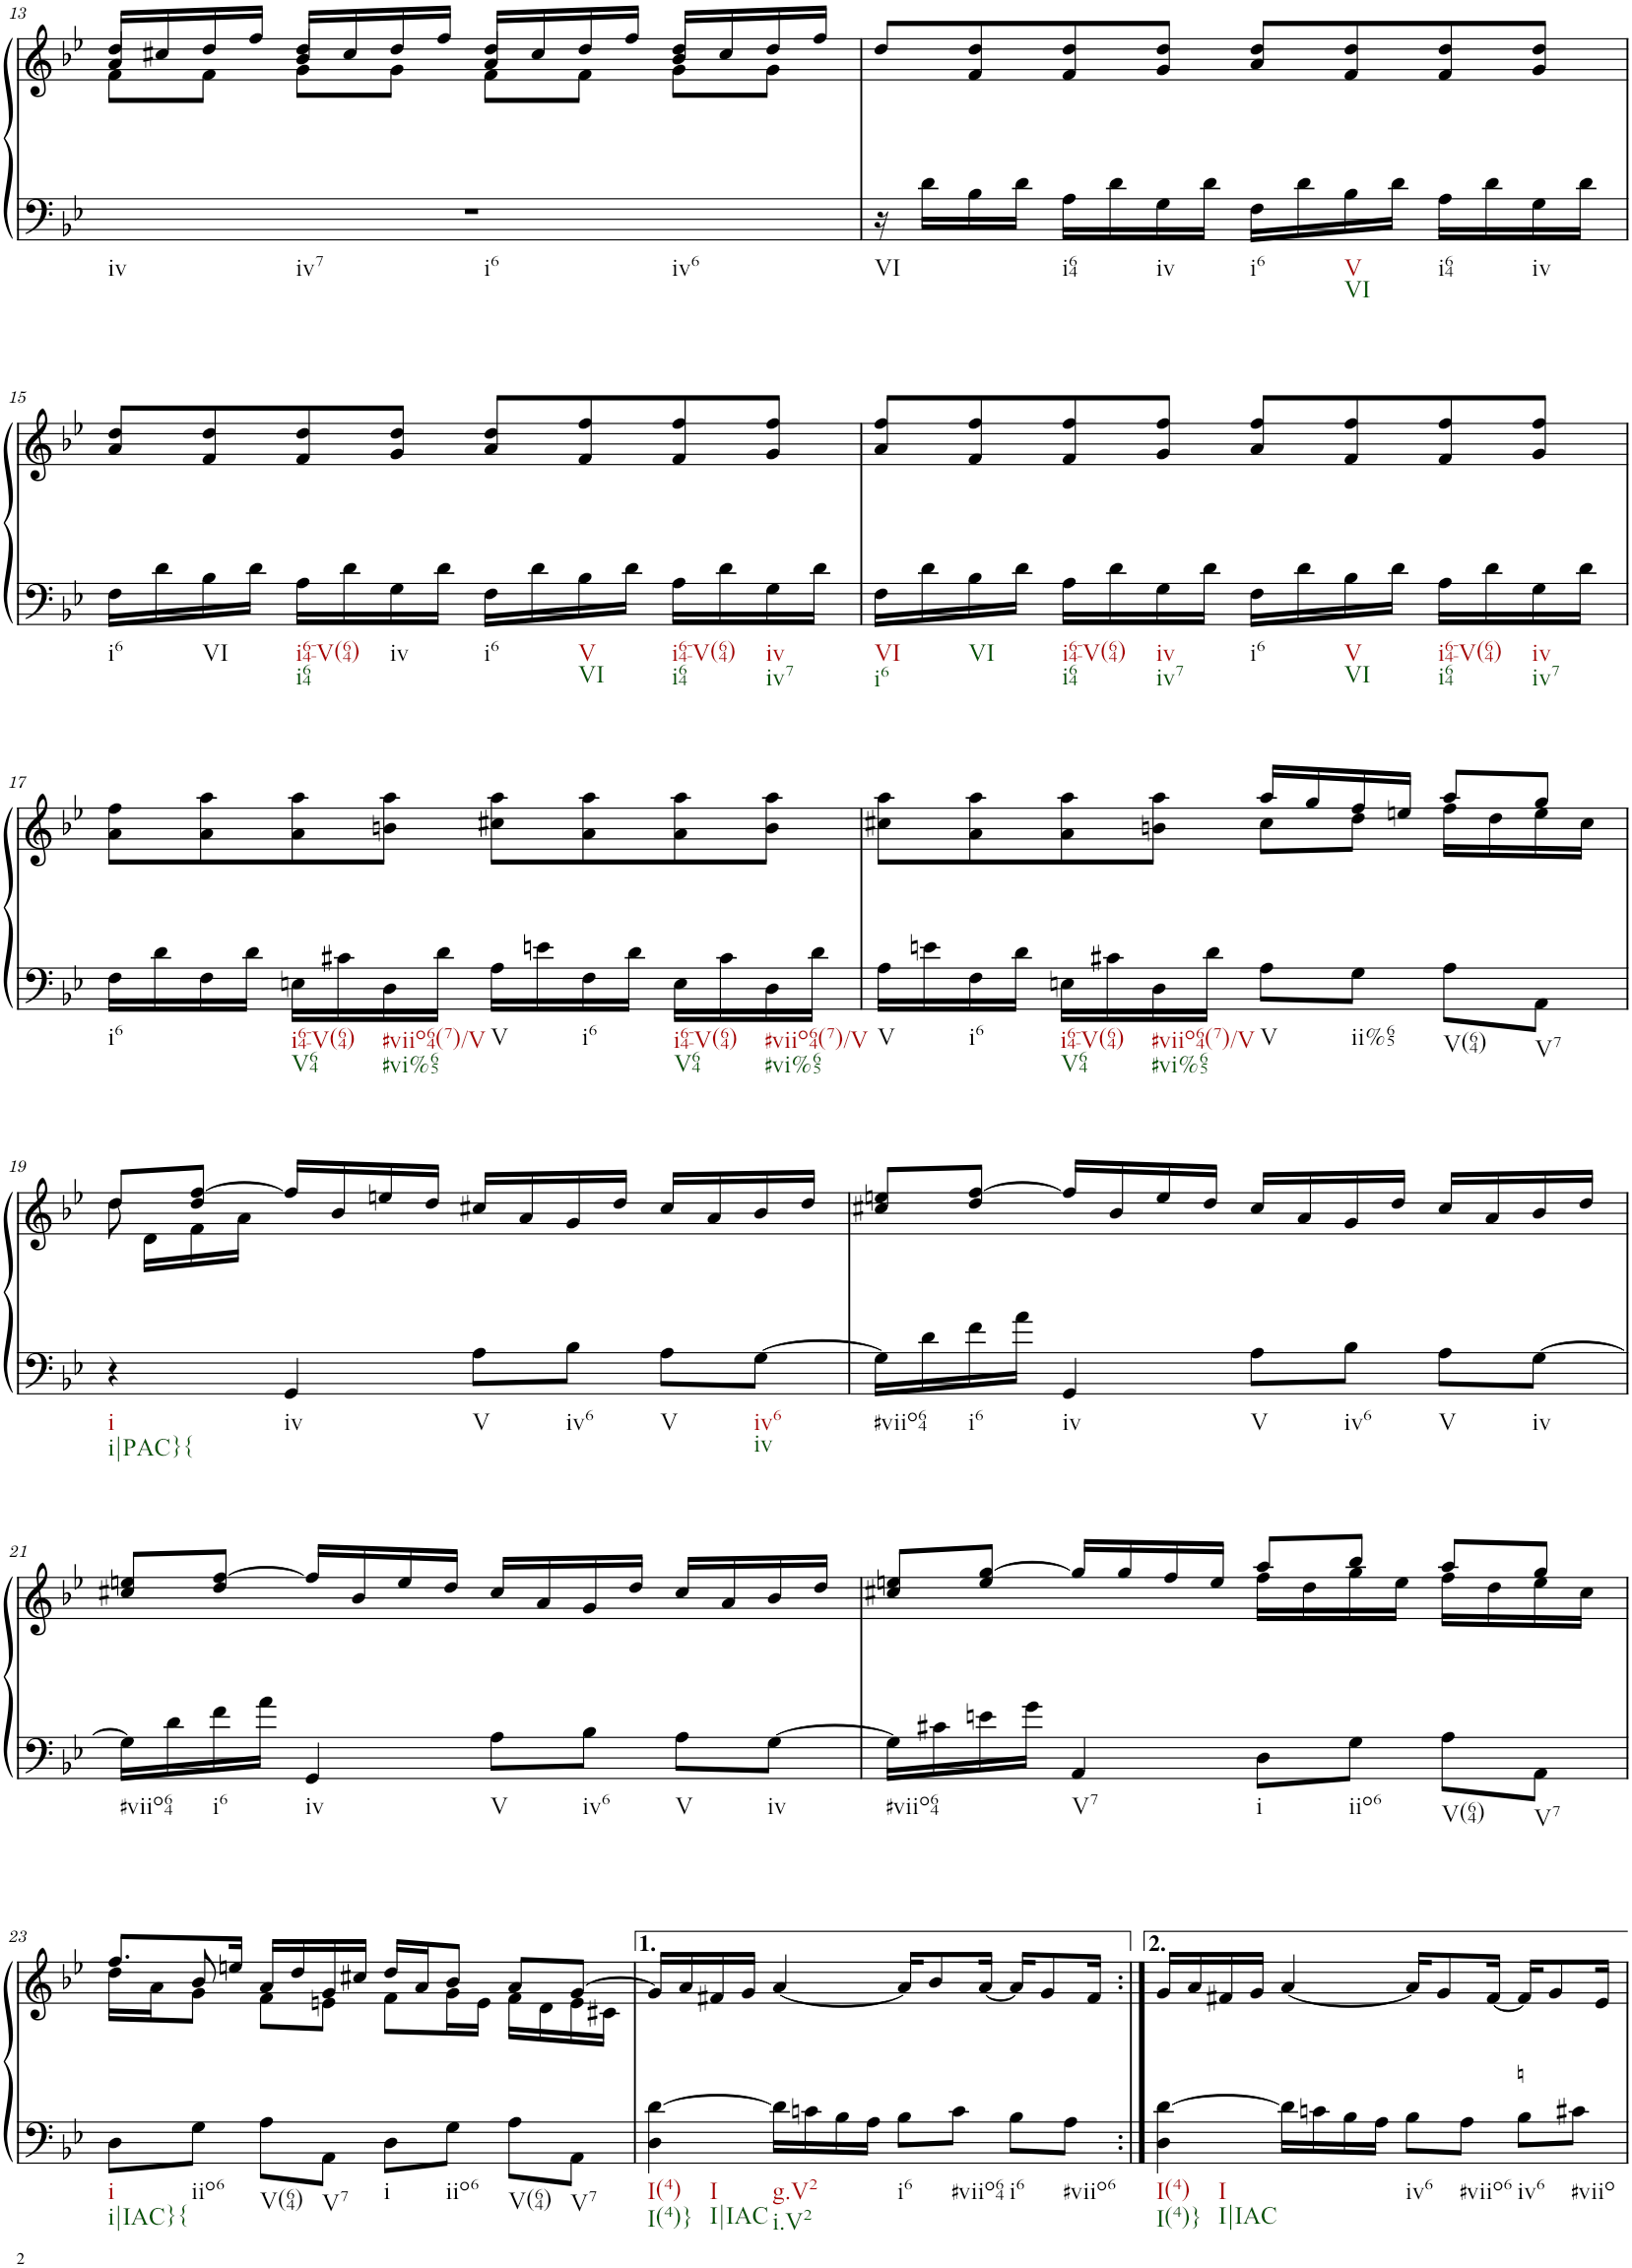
**kern	**kern
*part1	*part1
*staff2	*staff1
*I"Piano	*
*I'Pno.	*
!!LO:PB:g=z
*clefF4	*clefG2
*k[b-e-]	*k[b-e-]
*M4/4	*M4/4
*met(c)	*met(c)
=13	=13
*	*^
*	*	*^
!LO:TX:b:t=iv	!	!	!
!LO:TX:b:t=iv7	!	!	!
!LO:TX:b:t=i6	!	!	!
!LO:TX:b:t=iv6	!	!	!
1r	16dd/LL	8f\L	4a/
.	16cc#X/	.	.
.	16dd/	8f\J	.
.	16ff/JJ	.	.
.	16dd/LL	8g\L	4b-/
.	16cc#/	.	.
.	16dd/	8g\J	.
.	16ff/JJ	.	.
.	16dd/LL	8f\L	4a/
.	16cc#/	.	.
.	16dd/	8f\J	.
.	16ff/JJ	.	.
.	16dd/LL	8g\L	4b-/
.	16cc#/	.	.
.	16dd/	8g\J	.
.	16ff/JJ	.	.
*	*v	*v	*v
=14	=14
!LO:TX:b:t=VI	!
16r	8dd/L
16d\LL	.
16B-\	8f/ 8dd/
16d\JJ	.
!LO:TX:b:t=i64	!
16A\LL	8f/ 8dd/
16d\	.
!LO:TX:b:t=iv	!
16G\	8g/ 8dd/J
16d\JJ	.
!LO:TX:b:t=i6	!
16F\LL	8a/ 8dd/L
16d\	.
!LO:TX:b:t=V	!
!LO:TX:b:t=VI	!
16B-\	8f/ 8dd/
16d\JJ	.
!LO:TX:b:t=i64	!
16A\LL	8f/ 8dd/
16d\	.
!LO:TX:b:t=iv	!
16G\	8g/ 8dd/J
16d\JJ	.
!!LO:LB:g=z
=15	=15
!LO:TX:b:t=i6	!
16F\LL	8a/ 8dd/L
16d\	.
!LO:TX:b:t=VI	!
16B-\	8f/ 8dd/
16d\JJ	.
!LO:TX:b:t=i64-V(64)	!
!LO:TX:b:t=i64	!
16A\LL	8f/ 8dd/
16d\	.
!LO:TX:b:t=iv	!
16G\	8g/ 8dd/J
16d\JJ	.
!LO:TX:b:t=i6	!
16F\LL	8a/ 8dd/L
16d\	.
!LO:TX:b:t=V	!
!LO:TX:b:t=VI	!
16B-\	8f/ 8ff/
16d\JJ	.
!LO:TX:b:t=i64-V(64)	!
!LO:TX:b:t=i64	!
16A\LL	8f/ 8ff/
16d\	.
!LO:TX:b:t=iv	!
!LO:TX:b:t=iv7	!
16G\	8g/ 8ff/J
16d\JJ	.
=16	=16
!LO:TX:b:t=VI	!
!LO:TX:b:t=i6	!
16F\LL	8a/ 8ff/L
16d\	.
!LO:TX:b:t=VI	!
16B-\	8f/ 8ff/
16d\JJ	.
!LO:TX:b:t=i64-V(64)	!
!LO:TX:b:t=i64	!
16A\LL	8f/ 8ff/
16d\	.
!LO:TX:b:t=iv	!
!LO:TX:b:t=iv7	!
16G\	8g/ 8ff/J
16d\JJ	.
!LO:TX:b:t=i6	!
16F\LL	8a/ 8ff/L
16d\	.
!LO:TX:b:t=V	!
!LO:TX:b:t=VI	!
16B-\	8f/ 8ff/
16d\JJ	.
!LO:TX:b:t=i64-V(64)	!
!LO:TX:b:t=i64	!
16A\LL	8f/ 8ff/
16d\	.
!LO:TX:b:t=iv	!
!LO:TX:b:t=iv7	!
16G\	8g/ 8ff/J
16d\JJ	.
!!LO:LB:g=z
=17	=17
!LO:TX:b:t=i6	!
16F\LL	8a\ 8ff\L
16d\	.
16F\	8a\ 8aa\
16d\JJ	.
!LO:TX:b:t=i64-V(64)	!
!LO:TX:b:t=V64	!
16En\LL	8a\ 8aa\
16c#X\	.
!LO:TX:b:t=#viio64(7)/V	!
!LO:TX:b:t=#vi%65	!
16D\	8bn\ 8aa\J
16d\JJ	.
!LO:TX:b:t=V	!
16A\LL	8cc#X\ 8aa\L
16en\	.
!LO:TX:b:t=i6	!
16F\	8a\ 8aa\
16d\JJ	.
!LO:TX:b:t=i64-V(64)	!
!LO:TX:b:t=V64	!
16E\LL	8a\ 8aa\
16c#\	.
!LO:TX:b:t=#viio64(7)/V	!
!LO:TX:b:t=#vi%65	!
16D\	8b\ 8aa\J
16d\JJ	.
=18	=18
*	*^
!LO:TX:b:t=V	!	!
16A\LL	8cc#X\ 8aa\L	2ryy
16en\	.	.
!LO:TX:b:t=i6	!	!
16F\	8a\ 8aa\	.
16d\JJ	.	.
!LO:TX:b:t=i64-V(64)	!	!
!LO:TX:b:t=V64	!	!
16En\LL	8a\ 8aa\	.
16c#X\	.	.
!LO:TX:b:t=#viio64(7)/V	!	!
!LO:TX:b:t=#vi%65	!	!
16D\	8bn\ 8aa\J	.
16d\JJ	.	.
!LO:TX:b:t=V	!	!
8A\L	16aa/LL	8cc#\L
.	16gg/	.
!LO:TX:b:t=ii%65	!	!
8G\J	16ff/	8dd\J
.	16een/JJ	.
!LO:TX:b:t=V(64)	!	!
8A\L	8aa/L	16ff\LL
.	.	16dd\
!LO:TX:b:t=V7	!	!
8AA\J	8gg/J	16ee\
.	.	16cc#\JJ
!!LO:LB:g=z
=19	=19	=19
*	*	*^
!LO:TX:b:t=i	!	!	!
!LO:TX:b:t=i|PAC}{	!	!	!
4r	8dd/L	8dd\	16ryy
.	.	.	16d\LL
.	8dd/ [8ff/J	2..ryy	16f\
.	.	.	16a\JJ
!LO:TX:b:t=iv	!	!	!
4GG/	16ff/LL]	.	2.ryy
.	16b-/	.	.
.	16een/	.	.
.	16dd/JJ	.	.
!LO:TX:b:t=V	!	!	!
8A\L	16cc#X/LL	.	.
.	16a/	.	.
!LO:TX:b:t=iv6	!	!	!
8B-\J	16g/	.	.
.	16dd/JJ	.	.
!LO:TX:b:t=V	!	!	!
8A\L	16cc#/LL	.	.
.	16a/	.	.
!LO:TX:b:t=iv6	!	!	!
!LO:TX:b:t=iv	!	!	!
[8G\J	16b-/	.	.
.	16dd/JJ	.	.
*	*v	*v	*v
=20	=20
!LO:TX:b:t=#viio64	!
16G\LL]	8cc#X/ 8een/L
16d\	.
!LO:TX:b:t=i6	!
16f\	8dd/ [8ff/J
16a\JJ	.
!LO:TX:b:t=iv	!
4GG/	16ff/LL]
.	16b-/
.	16ee/
.	16dd/JJ
!LO:TX:b:t=V	!
8A\L	16cc#/LL
.	16a/
!LO:TX:b:t=iv6	!
8B-\J	16g/
.	16dd/JJ
!LO:TX:b:t=V	!
8A\L	16cc#/LL
.	16a/
!LO:TX:b:t=iv	!
[8G\J	16b-/
.	16dd/JJ
!!LO:LB:g=z
=21	=21
!LO:TX:b:t=#viio64	!
16G\LL]	8cc#X/ 8een/L
16d\	.
!LO:TX:b:t=i6	!
16f\	8dd/ [8ff/J
16a\JJ	.
!LO:TX:b:t=iv	!
4GG/	16ff/LL]
.	16b-/
.	16ee/
.	16dd/JJ
!LO:TX:b:t=V	!
8A\L	16cc#/LL
.	16a/
!LO:TX:b:t=iv6	!
8B-\J	16g/
.	16dd/JJ
!LO:TX:b:t=V	!
8A\L	16cc#/LL
.	16a/
!LO:TX:b:t=iv	!
[8G\J	16b-/
.	16dd/JJ
=22	=22
*	*^
!LO:TX:b:t=#viio64	!	!
16G\LL]	8cc#X/ 8een/L	2ryy
16c#X\	.	.
16en\	8ee/ [8gg/J	.
16g\JJ	.	.
!LO:TX:b:t=V7	!	!
4AA/	16gg/LL]	.
.	16gg/	.
.	16ff/	.
.	16ee/JJ	.
!LO:TX:b:t=i	!	!
8D\L	8aa/L	16ff\LL
.	.	16dd\
!LO:TX:b:t=iio6	!	!
8G\J	8bb-/J	16gg\
.	.	16ee\JJ
!LO:TX:b:t=V(64)	!	!
8A\L	8aa/L	16ff\LL
.	.	16dd\
!LO:TX:b:t=V7	!	!
8AA\J	8gg/J	16ee\
.	.	16cc#\JJ
!!LO:LB:g=z
=23	=23	=23
*	*	*^
!LO:TX:b:t=i	!	!	!
!LO:TX:b:t=i|IAC}{	!	!	!
8D\L	8.ff/L	16dd\LL	8ryy
.	.	16a\J	.
!LO:TX:b:t=iio6	!	!	!
8G\J	.	8g\J	8b-/
.	16een/Jk	.	.
!LO:TX:b:t=V(64)	!	!	!
8A\L	16a/LL	8f\L	2.ryy
.	16dd/	.	.
!LO:TX:b:t=V7	!	!	!
8AA\J	16g/	8en\J	.
.	16cc#X/JJ	.	.
!LO:TX:b:t=i	!	!	!
8D\L	16dd/LL	8f\L	.
.	16a/J	.	.
!LO:TX:b:t=iio6	!	!	!
8G\J	8b-/J	16g\L	.
.	.	16e\JJ	.
!LO:TX:b:t=V(64)	!	!	!
8A\L	8a/L	16f\LL	.
.	.	16d\	.
!LO:TX:b:t=V7	!	!	!
8AA\J	[8g/J	16e\	.
.	.	16c#X\JJ	.
*	*	*v	*v
=24	=24	=24
!LO:TX:b:t=I(4)	!	!
!LO:TX:b:t=I(4)}	!	!
!LO:TX:b:t=I	!	!
!LO:TX:b:t=I|IAC	!	!
*	*v	*v
4D\ [4d\	16g/LL]
.	16a/
.	16f#X/
.	16g/JJ
!LO:TX:b:t=g.V2	!
!LO:TX:b:t=i.V2	!
16d\LL]	[4a/
16cn\	.
16B-\	.
16A\JJ	.
!LO:TX:b:t=i6	!
8B-\L	16a/KL]
.	8b-/
!LO:TX:b:t=#viio64	!
8c\J	.
.	[16a/Jk
!LO:TX:b:t=i6	!
8B-\L	16a/KL]
.	8g/
!LO:TX:b:t=#viio6	!
8A\J	.
.	16f#/Jk
=24X1:|!	=24X1:|!
!LO:TX:b:t=I(4)	!
!LO:TX:b:t=I(4)}	!
!LO:TX:b:t=I	!
!LO:TX:b:t=I|IAC	!
4D\ [>4d\	16g/LL
.	16a/
.	16f#X/
.	16g/JJ
16d\LL]	[4a/
16cn\	.
16B-\	.
16A\JJ	.
!LO:TX:b:t=iv6	!
8B-\L	16a/KL]
.	8g/
!LO:TX:b:t=#viio6	!
8A\J	.
.	[16f#/Jk
!LO:TX:a:t=♮	!
!LO:TX:b:t=iv6	!
8B-\L	16f#/KL]
.	8g/
!LO:TX:b:t=#viio	!
8c#X\J	.
.	16e-/Jk
=	=
*-	*-
